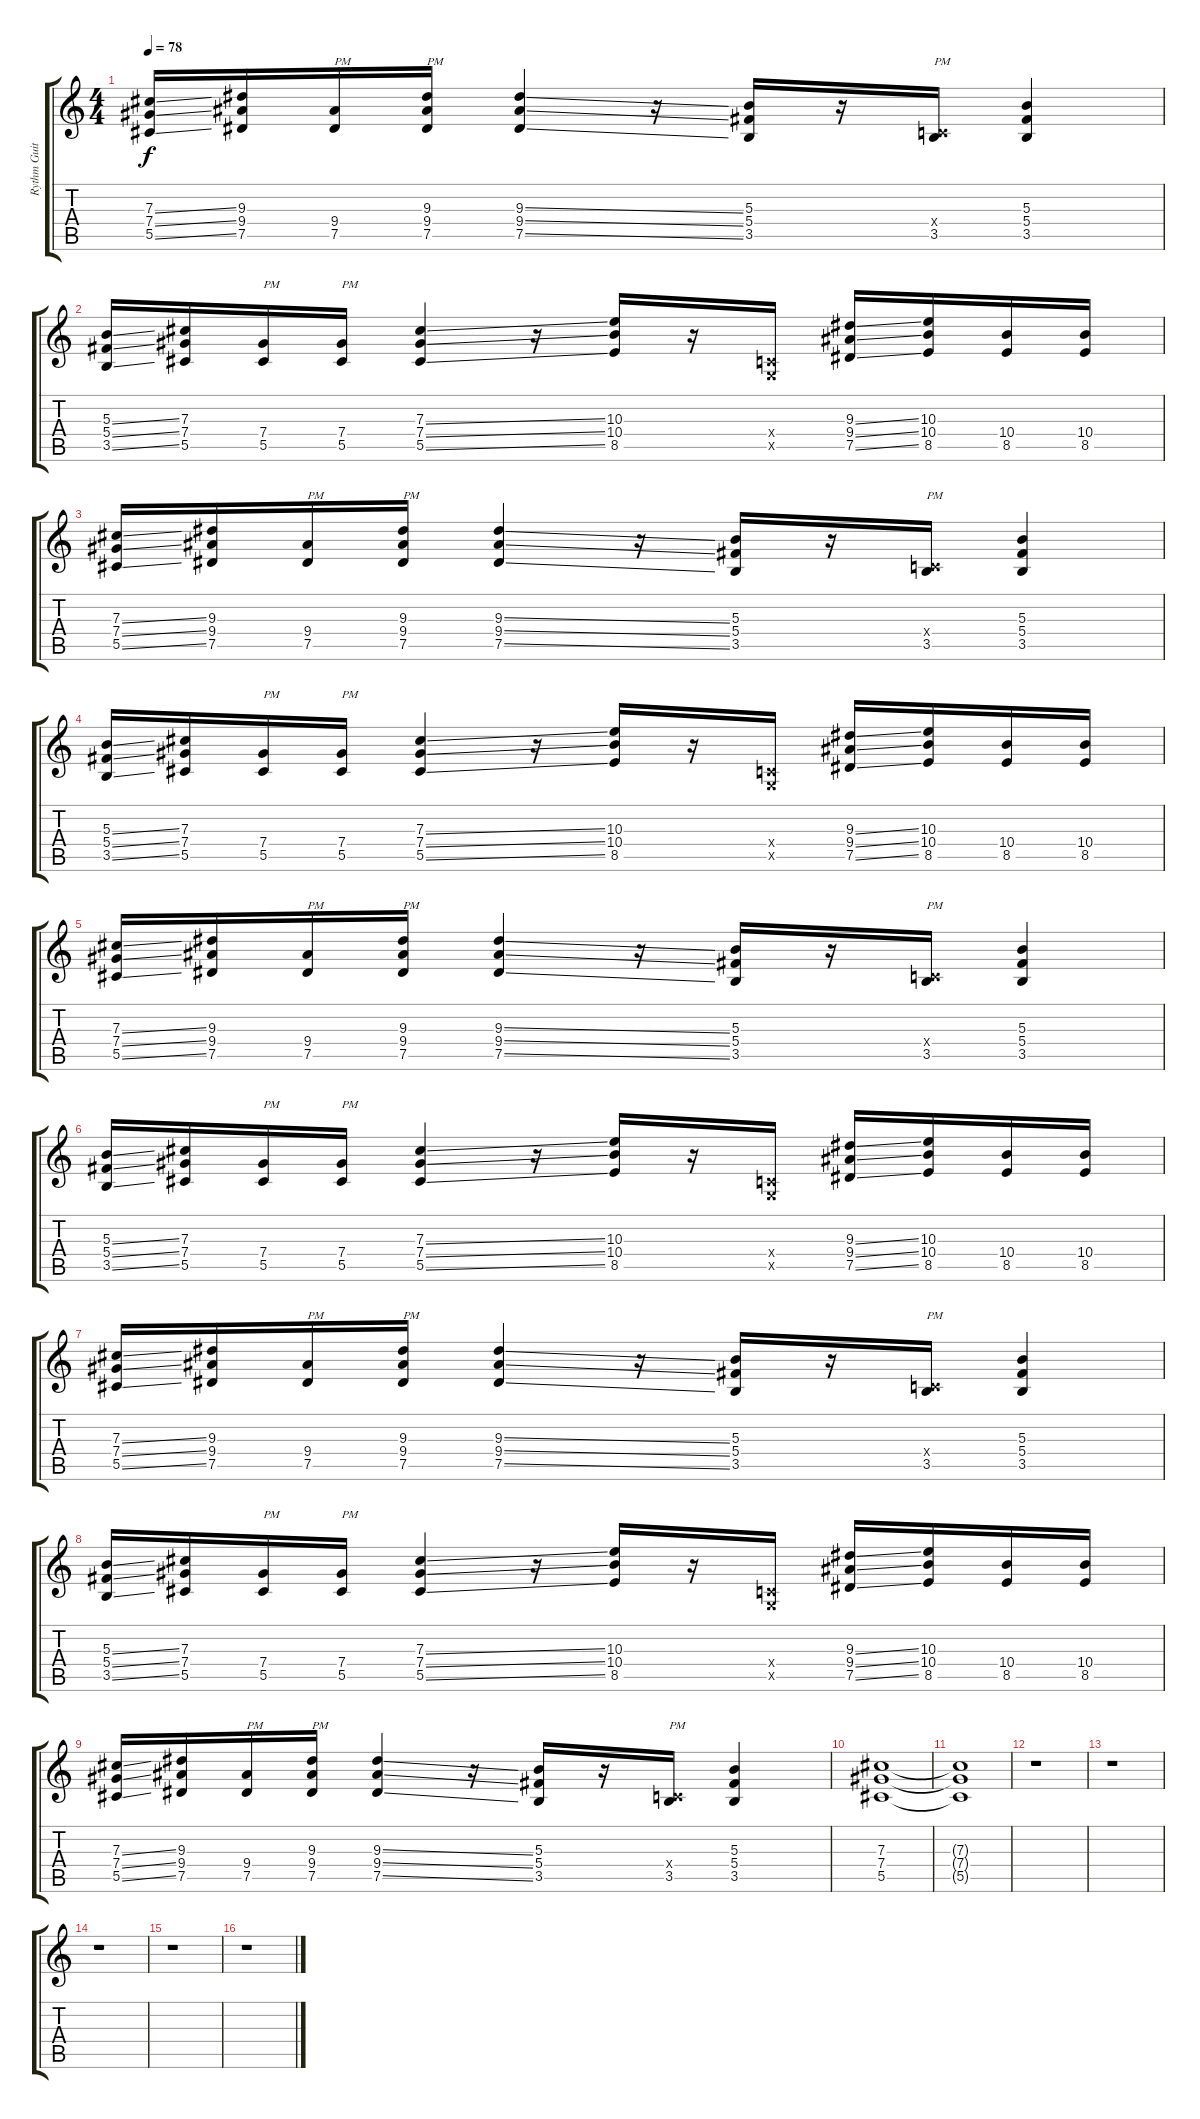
\track ("Rythm Guitar" "Rythm Guit") {instrument overdrivenguitar}
\staff {score tabs}
\tuning (Eb4 Bb3 Gb3 Db3 Ab2 Db2) {hide}
\ts (4 4)
\tempo 78
\clef g2
\ks c
(7.3{ss} 7.4{ss} 5.5{ss}).16{dy f} (9.3 9.4 7.5).16 (9.4 7.5).16{txt "PM"} (9.3 9.4 7.5).16{txt "PM"} (9.3{ss} 9.4{ss} 7.5{ss}).4 r.16 (5.3 5.4 3.5).16 r.16 (-1.4{x} 3.5).16{txt "PM"} (5.3 5.4 3.5).4 |
(5.3{ss} 5.4{ss} 3.5{ss}).16 (7.3 7.4 5.5).16 (7.4 5.5).16{txt "PM"} (7.4 5.5).16{txt "PM"} (7.3{ss} 7.4{ss} 5.5{ss}).4 r.16 (10.3 10.4 8.5).16 r.16 (-1.4{x} -1.5{x}).16 (9.3{ss} 9.4{ss} 7.5{ss}).16 (10.3 10.4 8.5).16 (10.4 8.5).16 (10.4 8.5).16 |
(7.3{ss} 7.4{ss} 5.5{ss}).16 (9.3 9.4 7.5).16 (9.4 7.5).16{txt "PM"} (9.3 9.4 7.5).16{txt "PM"} (9.3{ss} 9.4{ss} 7.5{ss}).4 r.16 (5.3 5.4 3.5).16 r.16 (-1.4{x} 3.5).16{txt "PM"} (5.3 5.4 3.5).4 |
(5.3{ss} 5.4{ss} 3.5{ss}).16 (7.3 7.4 5.5).16 (7.4 5.5).16{txt "PM"} (7.4 5.5).16{txt "PM"} (7.3{ss} 7.4{ss} 5.5{ss}).4 r.16 (10.3 10.4 8.5).16 r.16 (-1.4{x} -1.5{x}).16 (9.3{ss} 9.4{ss} 7.5{ss}).16 (10.3 10.4 8.5).16 (10.4 8.5).16 (10.4 8.5).16 |
(7.3{ss} 7.4{ss} 5.5{ss}).16 (9.3 9.4 7.5).16 (9.4 7.5).16{txt "PM"} (9.3 9.4 7.5).16{txt "PM"} (9.3{ss} 9.4{ss} 7.5{ss}).4 r.16 (5.3 5.4 3.5).16 r.16 (-1.4{x} 3.5).16{txt "PM"} (5.3 5.4 3.5).4 |
(5.3{ss} 5.4{ss} 3.5{ss}).16 (7.3 7.4 5.5).16 (7.4 5.5).16{txt "PM"} (7.4 5.5).16{txt "PM"} (7.3{ss} 7.4{ss} 5.5{ss}).4 r.16 (10.3 10.4 8.5).16 r.16 (-1.4{x} -1.5{x}).16 (9.3{ss} 9.4{ss} 7.5{ss}).16 (10.3 10.4 8.5).16 (10.4 8.5).16 (10.4 8.5).16 |
(7.3{ss} 7.4{ss} 5.5{ss}).16 (9.3 9.4 7.5).16 (9.4 7.5).16{txt "PM"} (9.3 9.4 7.5).16{txt "PM"} (9.3{ss} 9.4{ss} 7.5{ss}).4 r.16 (5.3 5.4 3.5).16 r.16 (-1.4{x} 3.5).16{txt "PM"} (5.3 5.4 3.5).4 |
(5.3{ss} 5.4{ss} 3.5{ss}).16 (7.3 7.4 5.5).16 (7.4 5.5).16{txt "PM"} (7.4 5.5).16{txt "PM"} (7.3{ss} 7.4{ss} 5.5{ss}).4 r.16 (10.3 10.4 8.5).16 r.16 (-1.4{x} -1.5{x}).16 (9.3{ss} 9.4{ss} 7.5{ss}).16 (10.3 10.4 8.5).16 (10.4 8.5).16 (10.4 8.5).16 |
(7.3{ss} 7.4{ss} 5.5{ss}).16 (9.3 9.4 7.5).16 (9.4 7.5).16{txt "PM"} (9.3 9.4 7.5).16{txt "PM"} (9.3{ss} 9.4{ss} 7.5{ss}).4 r.16 (5.3 5.4 3.5).16 r.16 (-1.4{x} 3.5).16{txt "PM"} (5.3 5.4 3.5).4 |
(7.3 7.4 5.5).1 |
(7.3{t} 7.4{t} 5.5{t}).1 |
r.1 |
r.1 |
r.1 |
r.1 |
r.1
